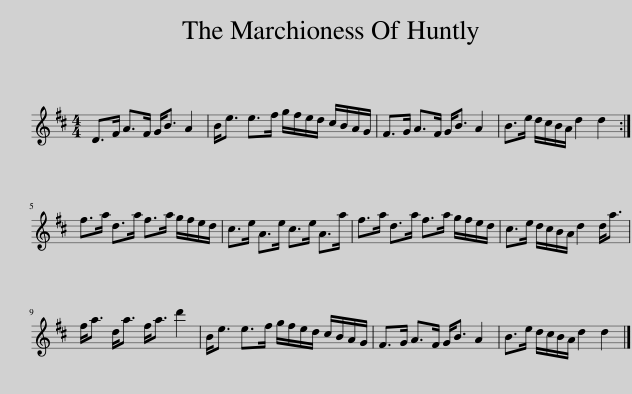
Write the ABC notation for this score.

X:1
L:1/8
M:4/4
I:linebreak $
K:D
V:1 treble
V:1
 D>F A>F G<B A2 | B<e e>f g/f/e/d/ c/B/A/G/ | F>G A>F G<B A2 | B>e d/c/B/A/ d2 d2 :|$ f>a d>a f>a g/f/e/d/ | %5
 c>e A>e c>e A>a | f>a d>a f>a g/f/e/d/ | c>e d/c/B/A/ d2 d<a |$ f<a d<a f<a d'2 | B<e e>f g/f/e/d/ c/B/A/G/ | %10
 F>G A>F G<B A2 | B>e d/c/B/A/ d2 d2 |] %12
